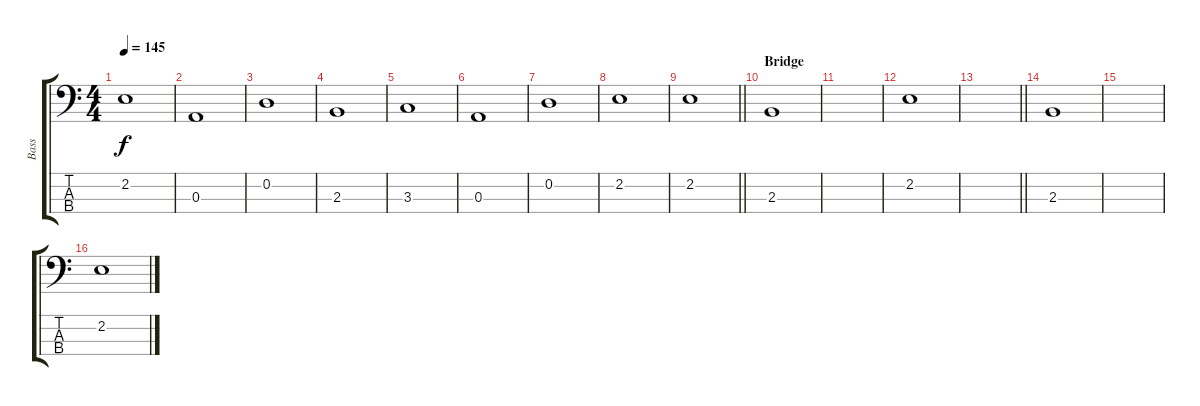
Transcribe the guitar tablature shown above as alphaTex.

\track ("Bass" "Bass") {instrument electricbassfinger}
\staff {score tabs}
\tuning (G2 D2 A1 E1) {hide}
\ts (4 4)
\tempo 145
\clef f4
\ks c
2.2.1{dy f} |
0.3.1 |
0.2.1 |
2.3.1 |
3.3.1 |
0.3.1 |
0.2.1 |
2.2.1 |
\barLineRight lightlight
2.2.1 |
\section ("" "Bridge")
2.3.1 |
|
2.2.1 |
\barLineRight lightlight
|
2.3.1 |
|
2.2.1
